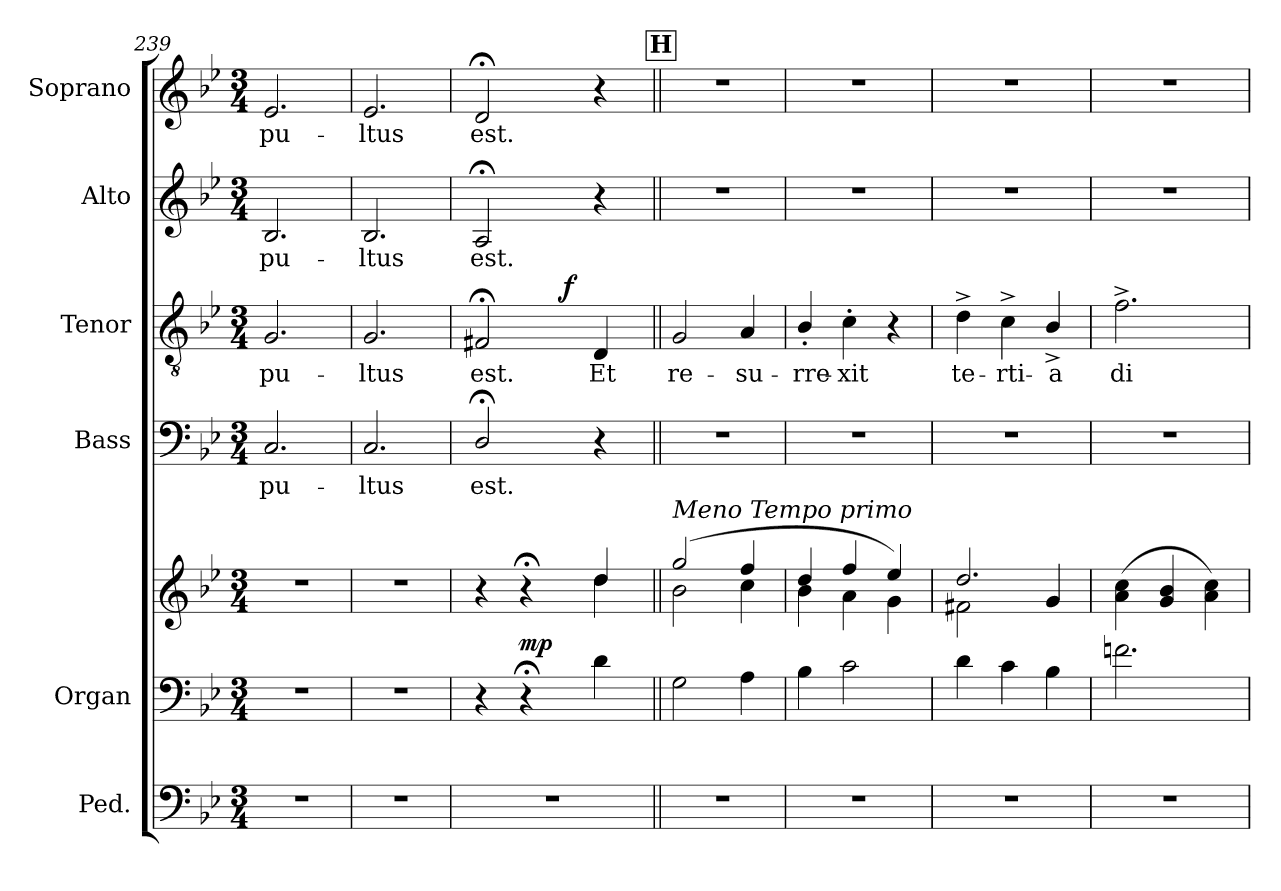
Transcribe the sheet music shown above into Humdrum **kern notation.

**kern	**kern	**kern	**dynam	**kern	**text	**kern	**text	**dynam	**kern	**text	**kern	**text
*part6	*part5	*part5	*part5	*part4	*part4	*part3	*part3	*part3	*part2	*part2	*part1	*part1
*staff7	*staff6	*staff5	*staff5/6	*staff4	*staff4	*staff3	*staff3	*staff3	*staff2	*staff2	*staff1	*staff1
*I"Ped.	*I"Organ	*	*	*I"Bass	*	*I"Tenor	*	*	*I"Alto	*	*I"Soprano	*
*	*I'Org.	*	*	*I'B.	*	*I'T.	*	*	*I'A.	*	*I'S.	*
*clefF4	*clefF4	*clefG2	*	*clefF4	*	*clefGv2	*	*	*clefG2	*	*clefG2	*
*	*	*	*	*	*	*ITrd7c12	*	*	*	*	*	*
*k[b-e-]	*k[b-e-]	*k[b-e-]	*	*k[b-e-]	*	*k[b-e-]	*	*	*k[b-e-]	*	*k[b-e-]	*
*B-:	*B-:	*B-:	*	*B-:	*	*B-:	*	*	*B-:	*	*B-:	*
*M3/4	*M3/4	*M3/4	*	*M3/4	*	*M3/4	*	*	*M3/4	*	*M3/4	*
=239	=239	=239	=239	=239	=239	=239	=239	=239	=239	=239	=239	=239
!LO:N:vis=1	!LO:N:vis=1	!LO:N:vis=1	!	!	!	!	!	!	!	!	!	!
!	!	!	!	!	!LO:LY:b:color=#000000	!	!	!	!	!	!	!
!	!	!	!	!	!	!	!LO:LY:b:color=#000000	!	!	!	!	!
!	!	!	!	!	!	!	!	!	!	!LO:LY:b:color=#000000	!	!
!	!	!	!	!	!	!	!	!	!	!	!	!LO:LY:b:color=#000000
2.r	2.r	2.r	.	2.Ci/	-pu-	2.GGi/	-pu-	.	2.B-i/	-pu-	2.e-i/	-pu-
=240	=240	=240	=240	=240	=240	=240	=240	=240	=240	=240	=240	=240
!LO:N:vis=1	!LO:N:vis=1	!LO:N:vis=1	!	!	!	!	!	!	!	!	!	!
!	!	!	!	!	!LO:LY:b:color=#000000	!	!	!	!	!	!	!
!	!	!	!	!	!	!	!LO:LY:b:color=#000000	!	!	!	!	!
!	!	!	!	!	!	!	!	!	!	!LO:LY:b:color=#000000	!	!
!	!	!	!	!	!	!	!	!	!	!	!	!LO:LY:b:color=#000000
2.r	2.r	2.r	.	2.Ci/	-ltus	2.GGi/	-ltus	.	2.B-i/	-ltus	2.e-i/	-ltus
=241	=241	=241	=241	=241	=241	=241	=241	=241	=241	=241	=241	=241
!LO:N:vis=1	!	!	!	!	!	!	!	!	!	!	!	!
*	*	*^	*	*	*	*	*	*	*	*	*	*
!	!	!	!	!	!	!LO:LY:b:color=#000000	!	!	!	!	!	!	!
!	!	!	!	!	!	!	!	!LO:LY:b:color=#000000	!	!	!	!	!
!	!	!	!	!	!	!	!	!	!	!	!LO:LY:b:color=#000000	!	!
!	!	!	!	!	!	!	!	!	!	!	!	!	!LO:LY:b:color=#000000
*	*	*	*	*	*	*	*^	*	*	*	*	*	*
2.r	4r	4r	2ryy	.	2D;i/	est.	2FF#X;i/	4ryy	est.	.	2A;i/	est.	2d;i/	est.
.	4r;	4r;	.	mp	.	.	.	16ryy	.	.	.	.	.	.
.	.	.	.	.	.	.	.	32ryy	.	.	.	.	.	.
.	.	.	.	.	.	.	.	64...ryy	.	.	.	.	.	.
.	.	.	.	.	.	.	.	4ryy	.	f	.	.	.	.
!	!	!	!	!	!	!	!	!	!LO:LY:b:color=#000000	!	!	!	!	!
.	4di\	4ddi/	4ddi\	.	4r	.	4DDi/	.	Et	.	4r	.	4r	.
.	.	.	.	.	.	.	.	8ryy	.	.	.	.	.	.
.	.	.	.	.	.	.	.	512ryy	.	.	.	.	.	.
!!LO:REH:place=s1:B:color=#000000:enc=box:fs=17.1408:t=H
=242||	=242||	=242||	=242||	=242||	=242||	=242||	=242||	=242||	=242||	=242||	=242||	=242||	=242||	=242||
!LO:N:vis=1	!	!	!	!	!LO:N:vis=1	!	!	!	!	!	!	!	!	!
*	*	*	*	*	*	*	*v	*v	*	*	*	*	*	*
*	*	*	*	*	*	*	*^	*	*	*	*	*	*
!	!	!LO:TX:a:i:t=Meno Tempo primo	!	!	!	!	!	!	!	!	!	!	!	!
!	!	!	!	!	!	!	!	!	!LO:LY:b:color=#000000	!	!LO:N:vis=1	!	!LO:N:vis=1	!
*	*	*	*	*	*	*	*v	*v	*	*	*	*	*	*
2.r	2Gi\	(2ggi/	2b-i\	.	2.r	.	2GGi/	re-	.	2.r	.	2.r	.
!	!	!	!	!	!	!	!	!LO:LY:b:color=#000000	!	!	!	!	!
.	4Ai\	4ffi/	4cci\	.	.	.	4AAi/	-su-	.	.	.	.	.
=243	=243	=243	=243	=243	=243	=243	=243	=243	=243	=243	=243	=243	=243
!LO:N:vis=1	!	!	!	!	!LO:N:vis=1	!	!	!	!	!	!	!	!
!	!	!	!	!	!	!	!	!LO:LY:b:color=#000000	!	!LO:N:vis=1	!	!LO:N:vis=1	!
2.r	4B-i\	4ddi/	4b-i\	.	2.r	.	4BB-'i/	-rre-	.	2.r	.	2.r	.
!	!	!	!	!	!	!	!	!LO:LY:b:color=#000000	!	!	!	!	!
.	2ci\	4ffi/	4ai\	.	.	.	4C'i\	-xit	.	.	.	.	.
.	.	4ee-i/)	4gi\	.	.	.	4r	.	.	.	.	.	.
=244	=244	=244	=244	=244	=244	=244	=244	=244	=244	=244	=244	=244	=244
!LO:N:vis=1	!	!	!	!	!LO:N:vis=1	!	!	!	!	!	!	!	!
!	!	!	!	!	!	!	!	!LO:LY:b:color=#000000	!	!LO:N:vis=1	!	!LO:N:vis=1	!
2.r	4di\	2.ddi/	2f#Xi\	.	2.r	.	4D^i\	te-	.	2.r	.	2.r	.
!	!	!	!	!	!	!	!	!LO:LY:b:color=#000000	!	!	!	!	!
.	4ci\	.	.	.	.	.	4C^i\	-rti-	.	.	.	.	.
!	!	!	!	!	!	!	!	!LO:LY:b:color=#000000	!	!	!	!	!
.	4B-i\	.	4gi/	.	.	.	4BB-^i/	-a	.	.	.	.	.
=245	=245	=245	=245	=245	=245	=245	=245	=245	=245	=245	=245	=245	=245
!LO:N:vis=1	!	!	!	!	!LO:N:vis=1	!	!	!	!	!	!	!	!
*	*	*v	*v	*	*	*	*	*	*	*	*	*	*
*	*	*^	*	*	*	*	*	*	*	*	*	*
!	!	!	!	!	!	!	!	!LO:LY:b:color=#000000	!	!LO:N:vis=1	!	!LO:N:vis=1	!
*	*	*v	*v	*	*	*	*	*	*	*	*	*	*
2.r	2.fni\	(4ai\ 4cci	.	2.r	.	2.F^i\	di-	.	2.r	.	2.r	.
.	.	4gi/ 4b-i	.	.	.	.	.	.	.	.	.	.
.	.	4ai\ 4cci)	.	.	.	.	.	.	.	.	.	.
=	=	=	=	=	=	=	=	=	=	=	=	=
*-	*-	*-	*-	*-	*-	*-	*-	*-	*-	*-	*-	*-
